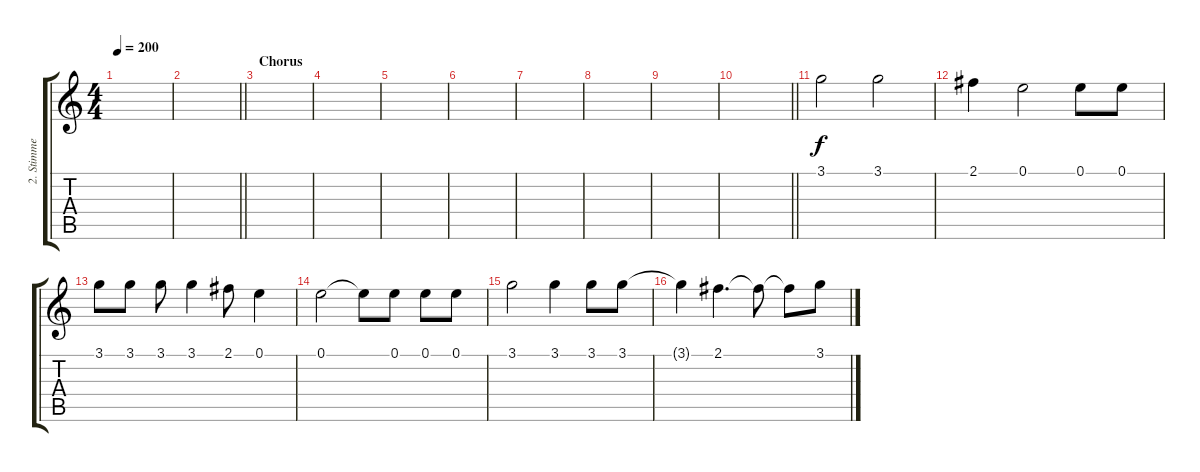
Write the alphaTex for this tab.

\track ("2. Stimme" "2. Stimme") {instrument overdrivenguitar}
\staff {score tabs}
\tuning (E4 B3 G3 D3 A2 E2) {hide}
\ts (4 4)
\tempo 200
\clef g2
\ks c
|
\barLineRight lightlight
|
\section ("" "Chorus")
|
|
|
|
|
|
|
\barLineRight lightlight
|
\section ("" "")
3.1.2 3.1.2 |
2.1.4 0.1.2 0.1.8 0.1.8 |
3.1.8 3.1.8 3.1.8 3.1.4 2.1.8 0.1.4 |
0.1.2 0.1{t}.8 0.1.8 0.1.8 0.1.8 |
3.1.2 3.1.4 3.1.8 3.1.8 |
3.1{t}.4 2.1.4{d} 2.1{t}.8 2.1{t}.8 3.1.8
